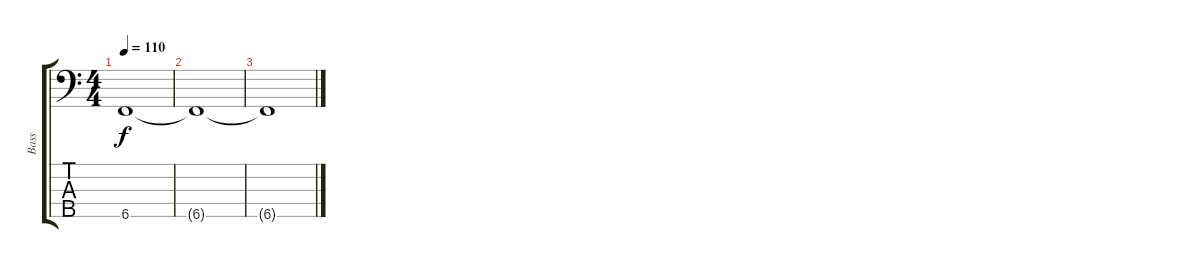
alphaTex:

\track ("Bass" "Bass") {instrument electricbassfinger}
\staff {score tabs}
\tuning (G2 D2 A1 E1 B0) {hide}
\ts (4 4)
\tempo 110
\clef f4
\ks c
6.5{t}.1{dy f} |
6.5{t}.1 |
6.5{t}.1
